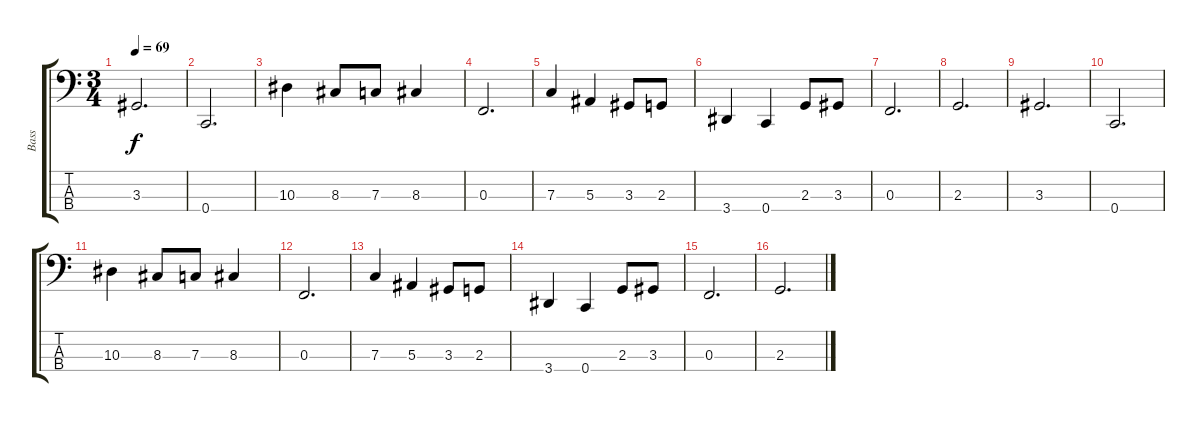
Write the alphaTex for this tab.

\track ("Bass" "Bass") {instrument electricbasspick}
\staff {score tabs}
\tuning (Eb2 Bb1 F1 C1) {hide}
\ts (3 4)
\tempo 69
\clef f4
\ks c
3.3.2{d dy f} |
0.4.2{d} |
10.3.4 8.3.8 7.3.8 8.3.4 |
0.3.2{d} |
7.3.4 5.3.4 3.3.8 2.3.8 |
3.4.4 0.4.4 2.3.8 3.3.8 |
0.3.2{d} |
2.3.2{d} |
3.3.2{d} |
0.4.2{d} |
10.3.4 8.3.8 7.3.8 8.3.4 |
0.3.2{d} |
7.3.4 5.3.4 3.3.8 2.3.8 |
3.4.4 0.4.4 2.3.8 3.3.8 |
0.3.2{d} |
2.3.2{d}
